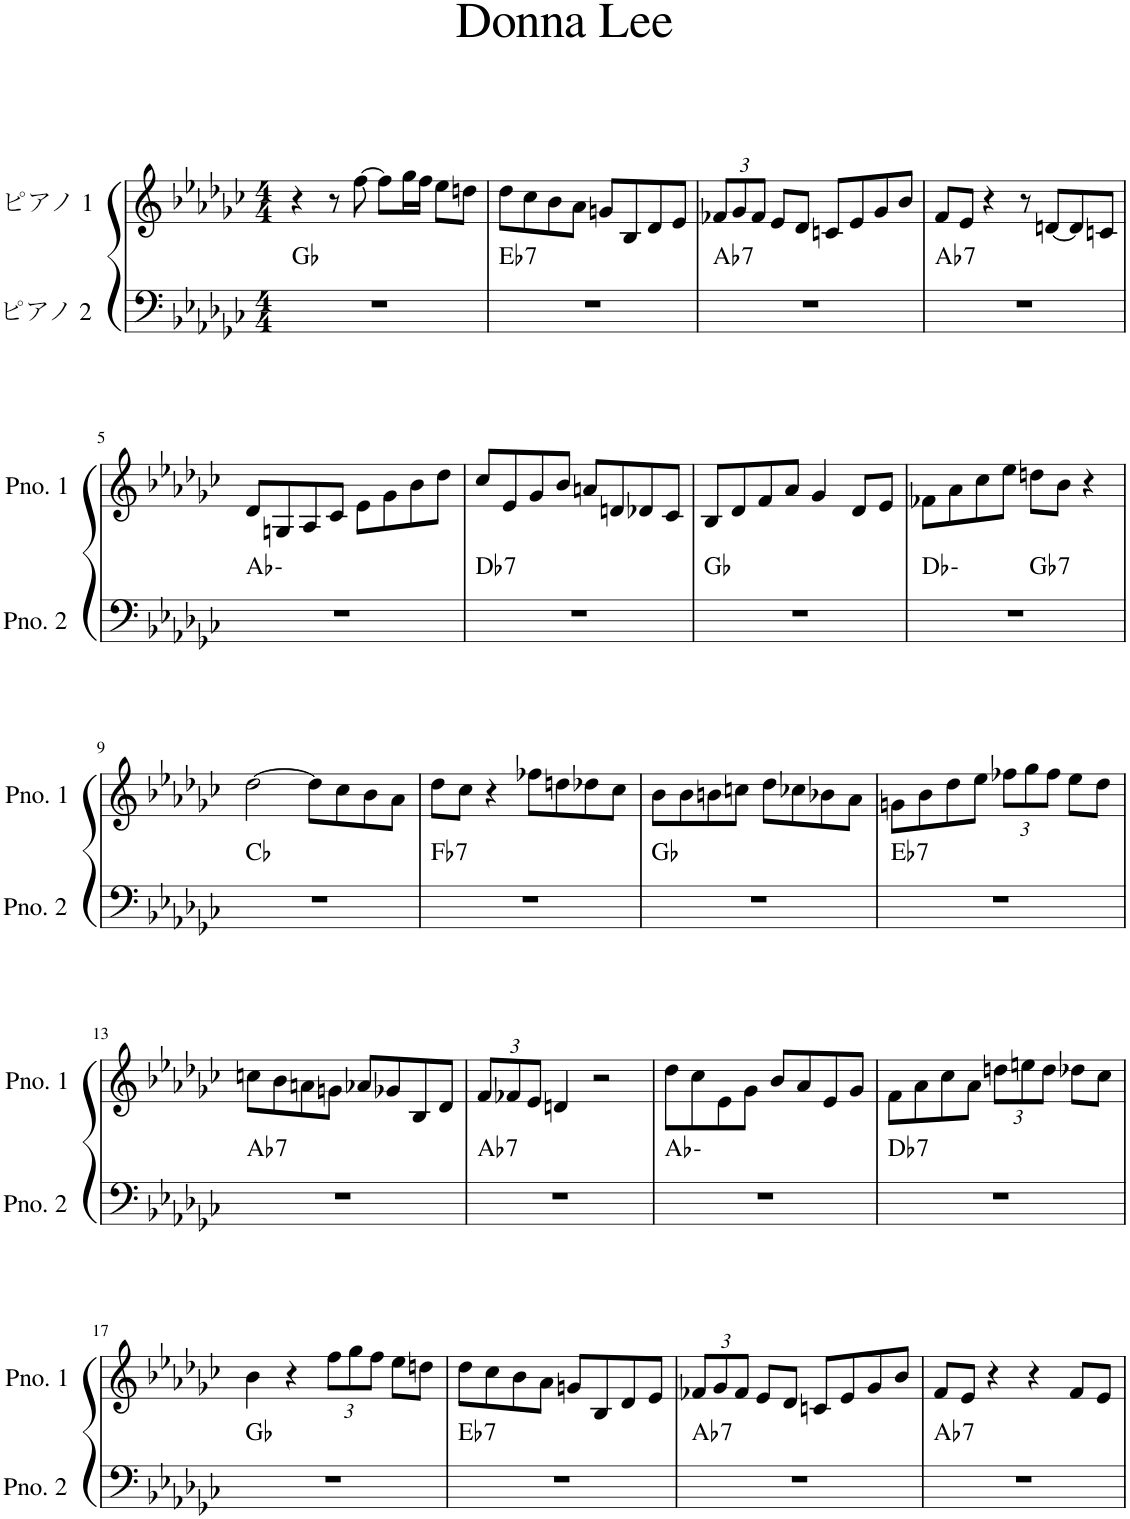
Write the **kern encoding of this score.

**kern	**harte	**kern
*part2	*part2	*part1
*staff2	*	*staff1
*I"ピアノ 2	*	*I"ピアノ 1
*clefF4	*	*clefG2
*k[b-e-a-d-g-c-]	*	*k[b-e-a-d-g-c-]
*M4/4	*	*M4/4
=1	=1	=1
1r	Gb:maj	4r
.	.	8r
.	.	[8ff\
.	.	8ff\L]
.	.	16gg-\L
.	.	16ff\JJ
.	.	8ee-\L
.	.	8ddn\J
=2	=2	=2
!	!LO:H:kt=7	!
1r	Eb:7	8dd-\L
.	.	8cc-\
.	.	8b-\
.	.	8a-\J
.	.	8gn/L
.	.	8B-/
.	.	8d-/
.	.	8e-/J
=3	=3	=3
*	*	*Xbrackettup
!	!LO:H:kt=7	!
1r	Ab:7	12f-X/L
.	.	12g-/
.	.	12f-/J
.	.	8e-/L
.	.	8d-/J
.	.	8cn/L
.	.	8e-/
.	.	8g-/
.	.	8b-/J
=4	=4	=4
!	!LO:H:kt=7	!
1r	Ab:7	8f/L
.	.	8e-/J
.	.	4r
.	.	8r
.	.	[8dn/L
.	.	8d/]
.	.	8cn/J
!!LO:LB:g=z
=5	=5	=5
1r	Ab:min	8d-/L
.	.	8Gn/
.	.	8A-/
.	.	8c-/J
.	.	8e-\L
.	.	8g-\
.	.	8b-\
.	.	8dd-\J
=6	=6	=6
!	!LO:H:kt=7	!
1r	Db:7	8cc-/L
.	.	8e-/
.	.	8g-/
.	.	8b-/J
.	.	8an/L
.	.	8dn/
.	.	8d-X/
.	.	8c-/J
=7	=7	=7
1r	Gb:maj	8B-/L
.	.	8d-/
.	.	8f/
.	.	8a-/J
.	.	4g-/
.	.	8d-/L
.	.	8e-/J
=8	=8	=8
*^	*	*
1r	2ryy	Db:min	8f-X\L
.	.	.	8a-\
.	.	.	8cc-\
.	.	.	8ee-\J
!	!	!LO:H:kt=7	!
.	2ryy	Gb:7	8ddn\L
.	.	.	8b-\J
.	.	.	4r
*v	*v	*	*
!!LO:LB:g=z
=9	=9	=9
1r	Cb:maj	[2dd-\
.	.	8dd-\L]
.	.	8cc-\
.	.	8b-\
.	.	8a-\J
=10	=10	=10
!	!LO:H:kt=7	!
1r	Fb:7	8dd-\L
.	.	8cc-\J
.	.	4r
.	.	8ff-X\L
.	.	8ddn\
.	.	8dd-X\
.	.	8cc-\J
=11	=11	=11
1r	Gb:maj	8b-\L
.	.	8b-\
.	.	8bn\
.	.	8ccn\J
.	.	8dd-\L
.	.	8cc-X\
.	.	8b-X\
.	.	8a-\J
=12	=12	=12
!	!LO:H:kt=7	!
1r	Eb:7	8gn\L
.	.	8b-\
.	.	8dd-\
.	.	8ee-\J
.	.	12ff-X\L
.	.	12gg-\
.	.	12ff-\J
.	.	8ee-\L
.	.	8dd-\J
!!LO:LB:g=z
=13	=13	=13
!	!LO:H:kt=7	!
1r	Ab:7	8ccn\L
.	.	8b-\
.	.	8an\
.	.	8gn\J
.	.	8a-X/L
.	.	8g-X/
.	.	8B-/
.	.	8d-/J
=14	=14	=14
!	!LO:H:kt=7	!
1r	Ab:7	12f/L
.	.	12f-X/
.	.	12e-/J
.	.	4dn/
.	.	2r
=15	=15	=15
1r	Ab:min	8dd-\L
.	.	8cc-\
.	.	8e-\
.	.	8g-\J
.	.	8b-/L
.	.	8a-/
.	.	8e-/
.	.	8g-/J
=16	=16	=16
!	!LO:H:kt=7	!
1r	Db:7	8f\L
.	.	8a-\
.	.	8cc-\
.	.	8a-\J
.	.	12ddn\L
.	.	12een\
.	.	12dd\J
.	.	8dd-X\L
.	.	8cc-\J
!!LO:LB:g=z
=17	=17	=17
1r	Gb:maj	4b-\
.	.	4r
.	.	12ff\L
.	.	12gg-\
.	.	12ff\J
.	.	8ee-\L
.	.	8ddn\J
=18	=18	=18
!	!LO:H:kt=7	!
1r	Eb:7	8dd-\L
.	.	8cc-\
.	.	8b-\
.	.	8a-\J
.	.	8gn/L
.	.	8B-/
.	.	8d-/
.	.	8e-/J
=19	=19	=19
!	!LO:H:kt=7	!
1r	Ab:7	12f-X/L
.	.	12g-/
.	.	12f-/J
.	.	8e-/L
.	.	8d-/J
.	.	8cn/L
.	.	8e-/
.	.	8g-/
.	.	8b-/J
=20	=20	=20
!	!LO:H:kt=7	!
1r	Ab:7	8f/L
.	.	8e-/J
.	.	4r
.	.	4r
.	.	8f/L
.	.	8e-/J
=	=	=
*-	*-	*-
